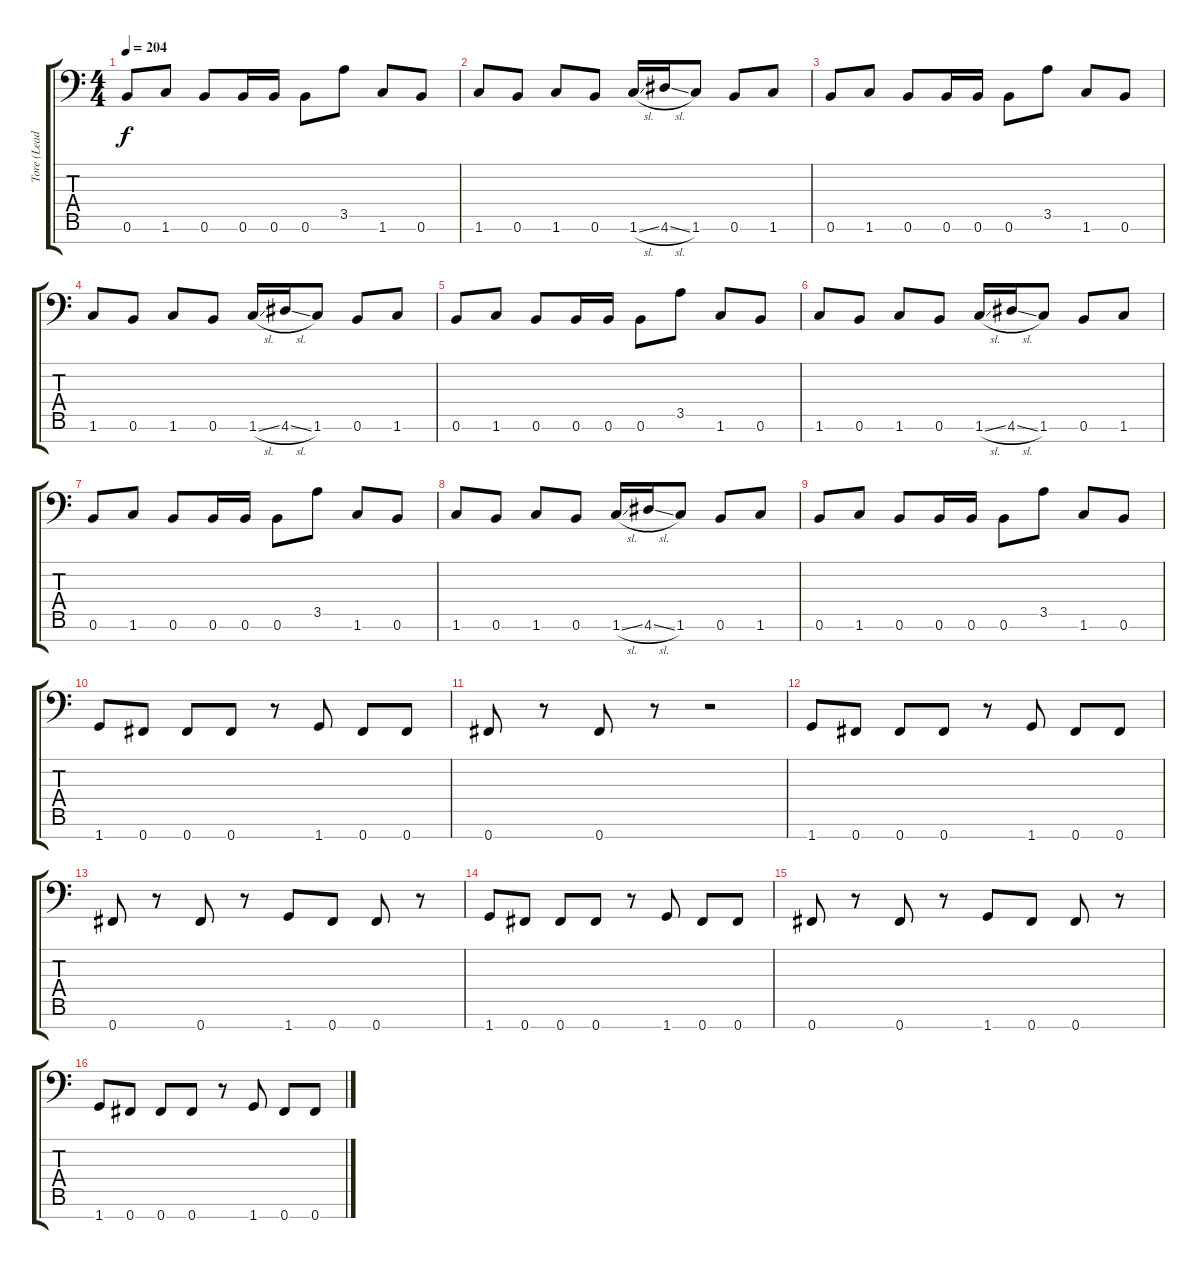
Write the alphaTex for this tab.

\track ("Tore (Lead Guitar)" "Tore (Lead") {instrument distortionguitar}
\staff {score tabs}
\tuning (Db4 Ab3 E3 B2 Gb2 B1 Gb1) {hide}
\ts (4 4)
\tempo 204
\clef f4
\ks c
0.6.8{dy f} 1.6.8 0.6.8 0.6.16 0.6.16 0.6.8 3.5.8 1.6.8 0.6.8 |
1.6.8 0.6.8 1.6.8 0.6.8 1.6{sl}.16 4.6{sl}.16 1.6.8 0.6.8 1.6.8 |
0.6.8 1.6.8 0.6.8 0.6.16 0.6.16 0.6.8 3.5.8 1.6.8 0.6.8 |
1.6.8 0.6.8 1.6.8 0.6.8 1.6{sl}.16 4.6{sl}.16 1.6.8 0.6.8 1.6.8 |
0.6.8 1.6.8 0.6.8 0.6.16 0.6.16 0.6.8 3.5.8 1.6.8 0.6.8 |
1.6.8 0.6.8 1.6.8 0.6.8 1.6{sl}.16 4.6{sl}.16 1.6.8 0.6.8 1.6.8 |
0.6.8 1.6.8 0.6.8 0.6.16 0.6.16 0.6.8 3.5.8 1.6.8 0.6.8 |
1.6.8 0.6.8 1.6.8 0.6.8 1.6{sl}.16 4.6{sl}.16 1.6.8 0.6.8 1.6.8 |
0.6.8 1.6.8 0.6.8 0.6.16 0.6.16 0.6.8 3.5.8 1.6.8 0.6.8 |
1.7.8 0.7.8 0.7.8 0.7.8 r.8 1.7.8 0.7.8 0.7.8 |
0.7.8 r.8 0.7.8 r.8 r.2 |
1.7.8 0.7.8 0.7.8 0.7.8 r.8 1.7.8 0.7.8 0.7.8 |
0.7.8 r.8 0.7.8 r.8 1.7.8 0.7.8 0.7.8 r.8 |
1.7.8 0.7.8 0.7.8 0.7.8 r.8 1.7.8 0.7.8 0.7.8 |
0.7.8 r.8 0.7.8 r.8 1.7.8 0.7.8 0.7.8 r.8 |
1.7.8 0.7.8 0.7.8 0.7.8 r.8 1.7.8 0.7.8 0.7.8
